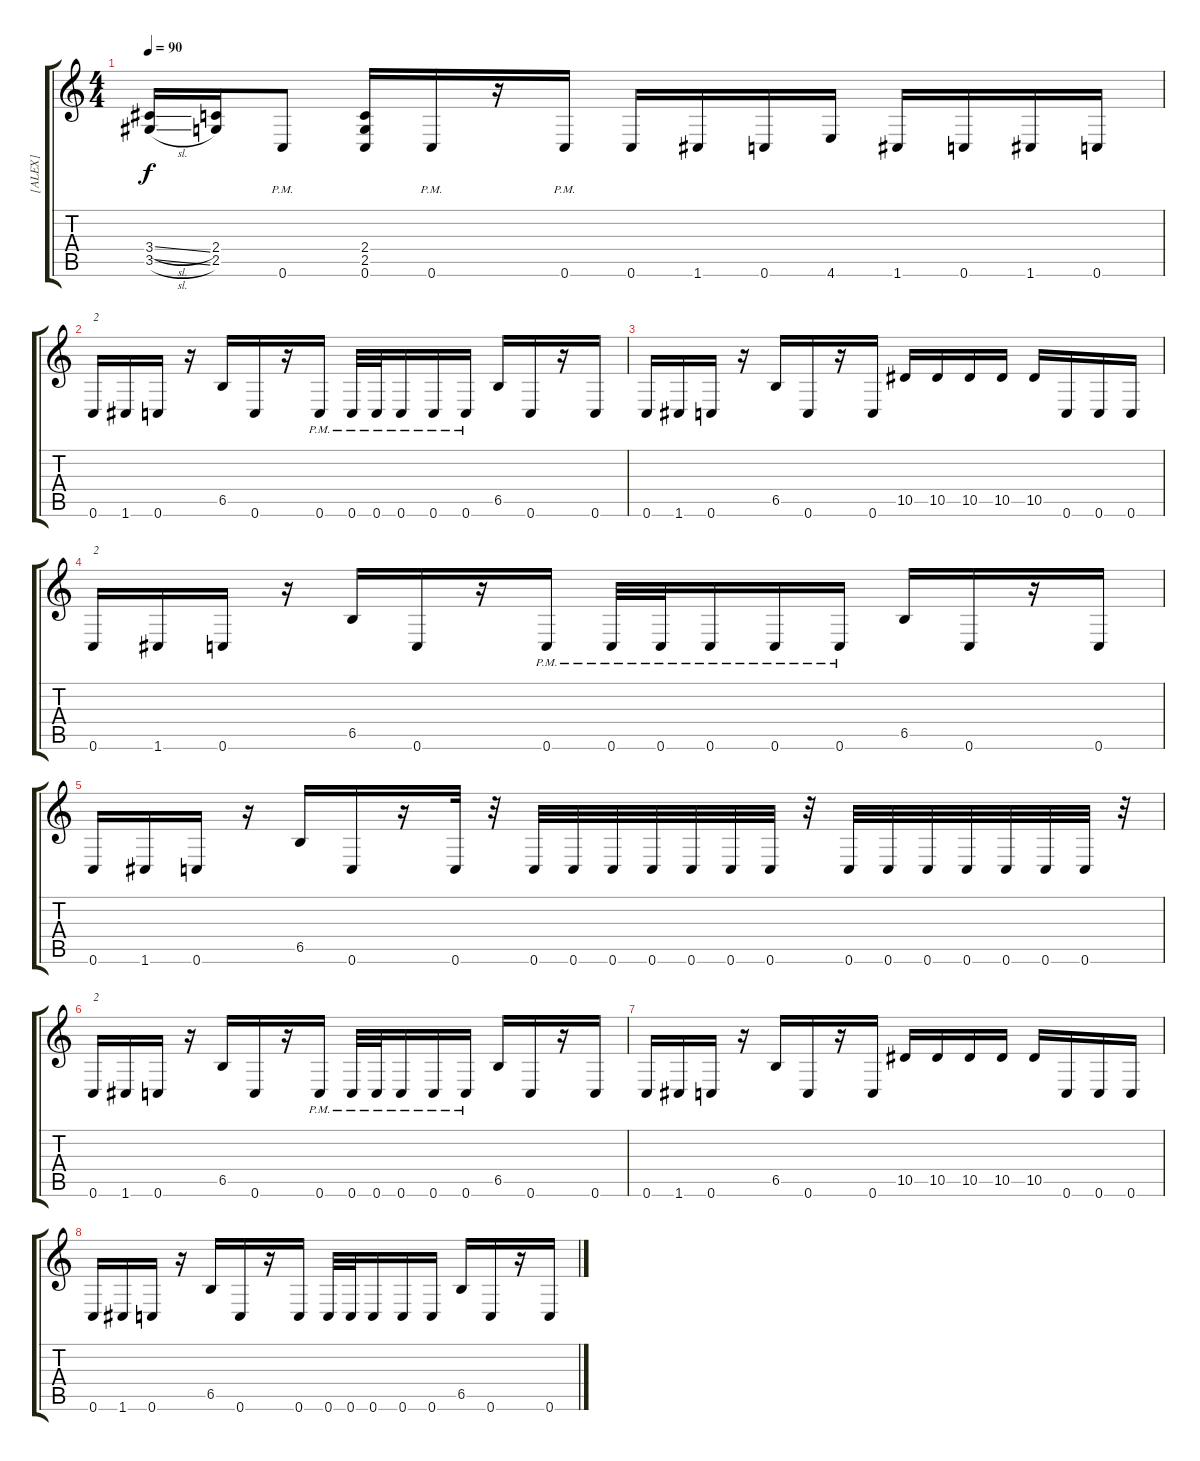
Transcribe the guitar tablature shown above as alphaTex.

\track ("[ALEX]" "[ALEX]") {instrument overdrivenguitar}
\staff {score tabs}
\tuning (C4 G3 Eb3 Bb2 F2 C2) {hide}
\ts (4 4)
\tempo 90
\clef g2
\ks c
(3.4{sl} 3.5{sl}).16{dy f} (2.4 2.5).16 0.6{pm}.8 (2.4 2.5 0.6).16 0.6{pm}.16 r.16 0.6{pm}.16 0.6.16 1.6.16 0.6.16 4.6.16 1.6.16 0.6.16 1.6.16 0.6.16 |
0.6.16{txt "2"} 1.6.16 0.6.16 r.16 6.5.16 0.6.16 r.16 0.6{pm}.16 0.6{pm}.32 0.6{pm}.32 0.6{pm}.16 0.6{pm}.16 0.6{pm}.16 6.5.16 0.6.16 r.16 0.6.16 |
0.6.16 1.6.16 0.6.16 r.16 6.5.16 0.6.16 r.16 0.6.16 10.5.16 10.5.16 10.5.16 10.5.16 10.5.16 0.6.16 0.6.16 0.6.16 |
0.6.16{txt "2"} 1.6.16 0.6.16 r.16 6.5.16 0.6.16 r.16 0.6{pm}.16 0.6{pm}.32 0.6{pm}.32 0.6{pm}.16 0.6{pm}.16 0.6{pm}.16 6.5.16 0.6.16 r.16 0.6.16 |
0.6.16 1.6.16 0.6.16 r.16 6.5.16 0.6.16 r.16 0.6.32 r.32 0.6.32 0.6.32 0.6.32 0.6.32 0.6.32 0.6.32 0.6.32 r.32 0.6.32 0.6.32 0.6.32 0.6.32 0.6.32 0.6.32 0.6.32 r.32 |
0.6.16{txt "2"} 1.6.16 0.6.16 r.16 6.5.16 0.6.16 r.16 0.6{pm}.16 0.6{pm}.32 0.6{pm}.32 0.6{pm}.16 0.6{pm}.16 0.6{pm}.16 6.5.16 0.6.16 r.16 0.6.16 |
0.6.16 1.6.16 0.6.16 r.16 6.5.16 0.6.16 r.16 0.6.16 10.5.16 10.5.16 10.5.16 10.5.16 10.5.16 0.6.16 0.6.16 0.6.16 |
0.6.16 1.6.16 0.6.16 r.16 6.5.16 0.6.16 r.16 0.6.16 0.6.32 0.6.32 0.6.16 0.6.16 0.6.16 6.5.16 0.6.16 r.16 0.6.16
